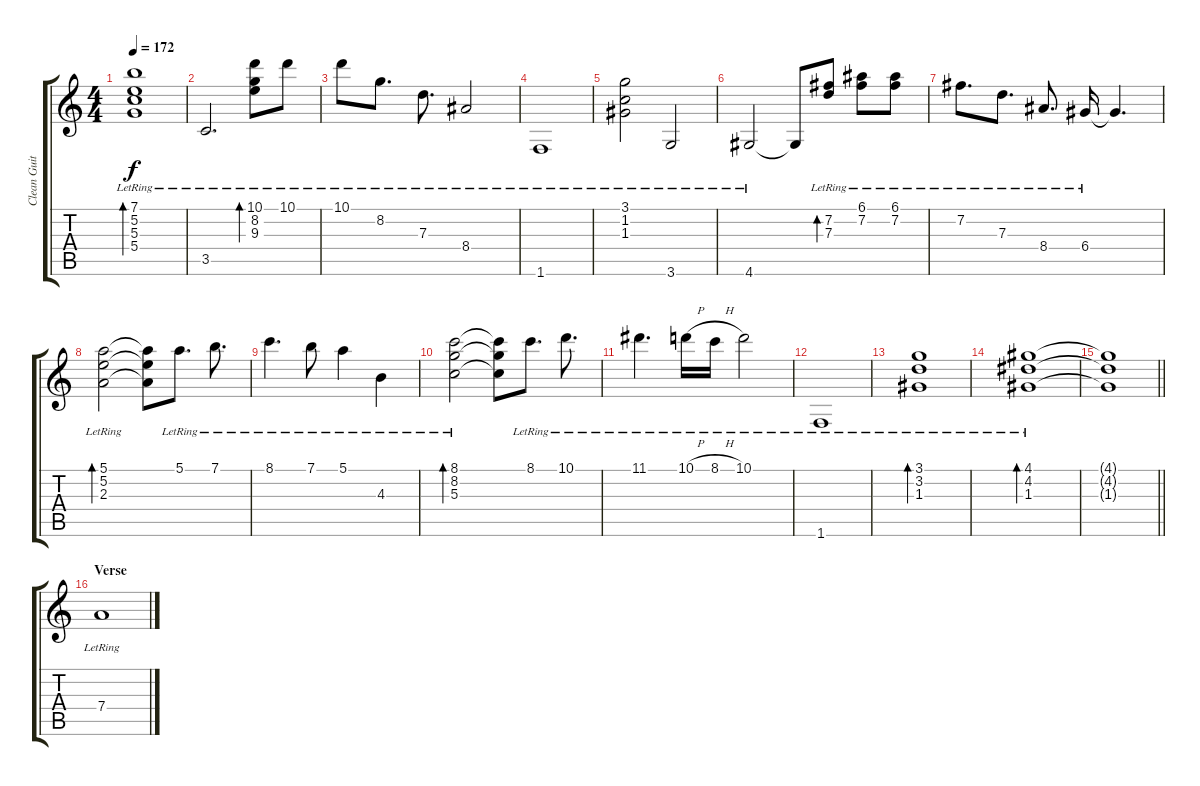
\track ("Clean Guitar" "Clean Guit") {instrument electricguitarjazz}
\staff {score tabs}
\tuning (E4 B3 G3 D3 A2 E2) {hide}
\ts (4 4)
\tempo 172
\clef g2
\ks aminor
(7.1{lr} 5.2{lr} 5.3{lr} 5.4{lr}).1{bd 120 dy f} |
3.5{lr}.2{d} (10.1{lr} 8.2{lr} 9.3{lr}).8{bd 120} 10.1{lr}.8 |
10.1{lr}.8 8.2{lr}.8{d} 7.3{lr}.8{d} 8.4{lr}.2 |
1.6{lr}.1 |
(3.1{lr} 1.2{lr} 1.3{lr}).2 3.6{lr}.2 |
4.6{lr}.2 4.6{t}.8 (7.2{lr} 7.3{lr}).8{bd 120} (6.1{lr} 7.2{lr}).8 (6.1{lr} 7.2{lr}).8 |
7.2{lr}.8{d} 7.3{lr}.8{d} 8.4{lr}.8{d} 6.4{lr}.16 6.4{t}.4{d} |
(5.1{lr} 5.2{lr} 2.3{lr}).2{bd 120} (5.1{t} 5.2{t} 2.3{t}).8 5.1{lr}.8{d} 7.1{lr}.8{d} |
8.1{lr}.4{d} 7.1{lr}.8 5.1{lr}.4 4.3{lr}.4 |
(8.1{lr} 8.2{lr} 5.3{lr}).2{bd 120} (8.1{t} 8.2{t} 5.3{t}).8 8.1{lr}.8{d} 10.1{lr}.8{d} |
11.1{lr}.4{d} 10.1{h lr}.16 8.1{h lr}.16 10.1{lr}.2 |
1.6{lr}.1 |
(3.1{lr} 3.2{lr} 1.3{lr}).1{bd 120} |
(4.1{lr} 4.2{lr} 1.3{lr}).1{bd 120} |
\barLineRight lightlight
(4.1{t} 4.2{t} 1.3{t}).1 |
\section ("" "Verse")
7.4{lr}.1{volume 8}
